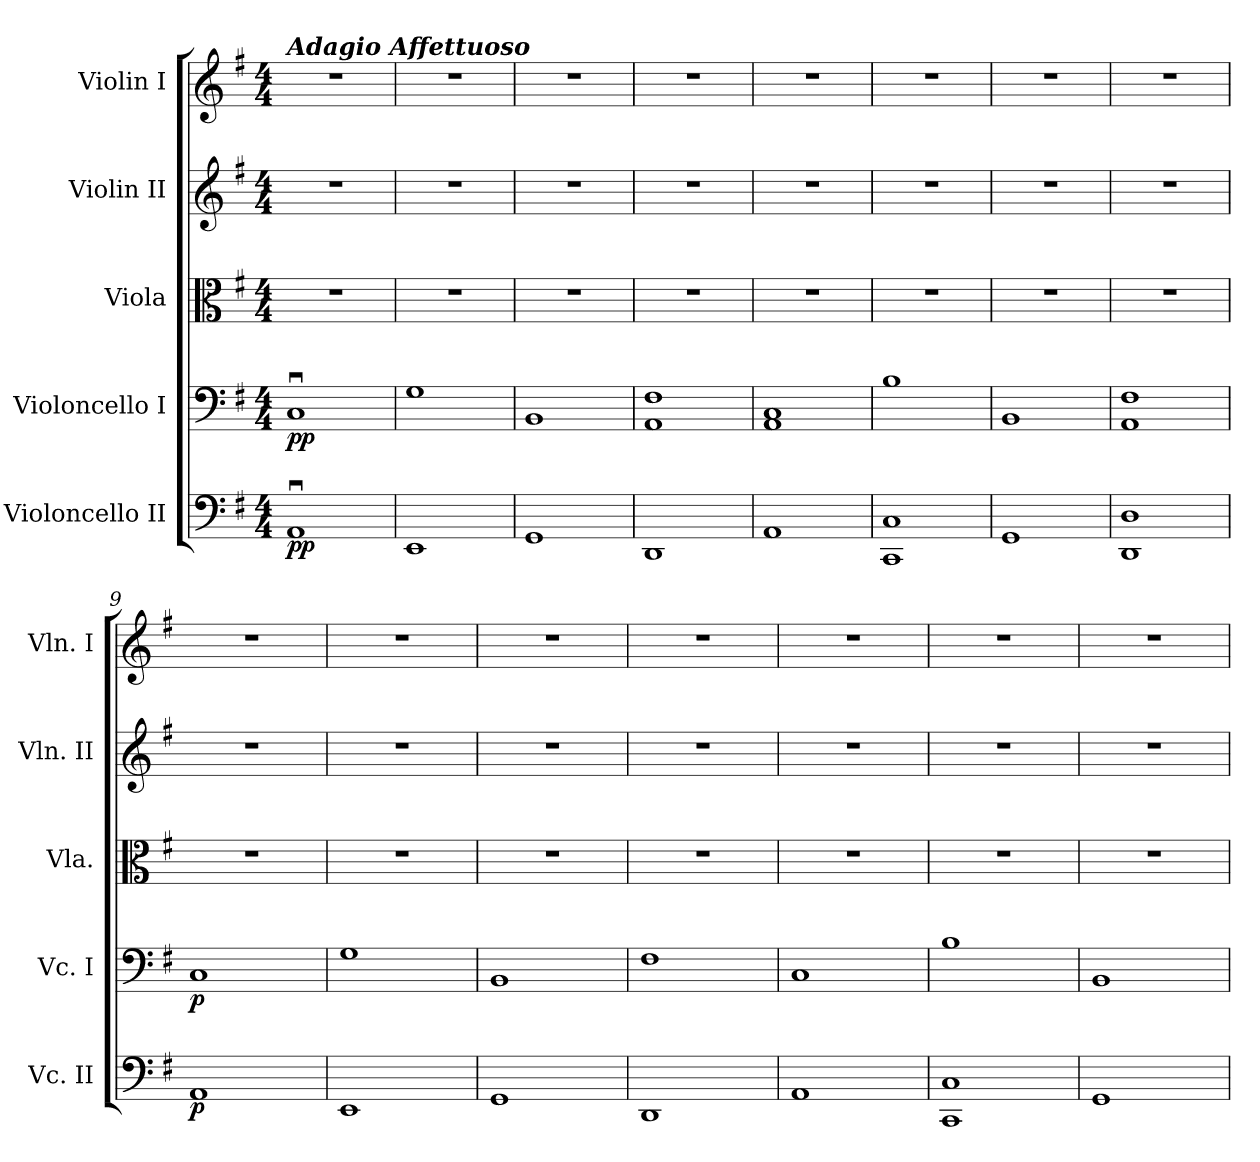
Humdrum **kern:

**kern	**dynam	**kern	**dynam	**kern	**kern	**kern
*part5	*part5	*part4	*part4	*part3	*part2	*part1
*staff5	*staff5	*staff4	*staff4	*staff3	*staff2	*staff1
*I"Violoncello II	*	*I"Violoncello I	*	*I"Viola	*I"Violin II	*I"Violin I
*I'Vc. II	*	*I'Vc. I	*	*I'Vla.	*I'Vln. II	*I'Vln. I
*clefF4	*	*clefF4	*	*clefC3	*clefG2	*clefG2
*k[f#]	*	*k[f#]	*	*k[f#]	*k[f#]	*k[f#]
*M4/4	*	*M4/4	*	*M4/4	*M4/4	*M4/4
*MM63	*	*MM63	*	*MM63	*MM63	*MM63
=1	=1	=1	=1	=1	=1	=1
!	!	!	!	!	!	!LO:TX:a:Bi:t=Adagio Affettuoso
!	!LO:DY:b	!	!LO:DY:b	!	!	!
1AAu	pp	1Cu	pp	1r	1r	1r
=2	=2	=2	=2	=2	=2	=2
1EE	.	1G	.	1r	1r	1r
=3	=3	=3	=3	=3	=3	=3
1GG	.	1BB	.	1r	1r	1r
=4	=4	=4	=4	=4	=4	=4
1DD	.	1AA 1F#	.	1r	1r	1r
=5	=5	=5	=5	=5	=5	=5
1AA	.	1AA 1C	.	1r	1r	1r
=6	=6	=6	=6	=6	=6	=6
1CC 1C	.	1B	.	1r	1r	1r
=7	=7	=7	=7	=7	=7	=7
1GG	.	1BB	.	1r	1r	1r
=8	=8	=8	=8	=8	=8	=8
1DD 1D	.	1AA 1F#	.	1r	1r	1r
=9	=9	=9	=9	=9	=9	=9
!	!LO:DY:b	!	!LO:DY:b	!	!	!
1AA	p	1C	p	1r	1r	1r
=10	=10	=10	=10	=10	=10	=10
1EE	.	1G	.	1r	1r	1r
=11	=11	=11	=11	=11	=11	=11
1GG	.	1BB	.	1r	1r	1r
!!LO:LB:g=z
=12	=12	=12	=12	=12	=12	=12
1DD	.	1F#	.	1r	1r	1r
=13	=13	=13	=13	=13	=13	=13
1AA	.	1C	.	1r	1r	1r
=14	=14	=14	=14	=14	=14	=14
1CC 1C	.	1B	.	1r	1r	1r
=15	=15	=15	=15	=15	=15	=15
1GG	.	1BB	.	1r	1r	1r
=	=	=	=	=	=	=
*-	*-	*-	*-	*-	*-	*-
